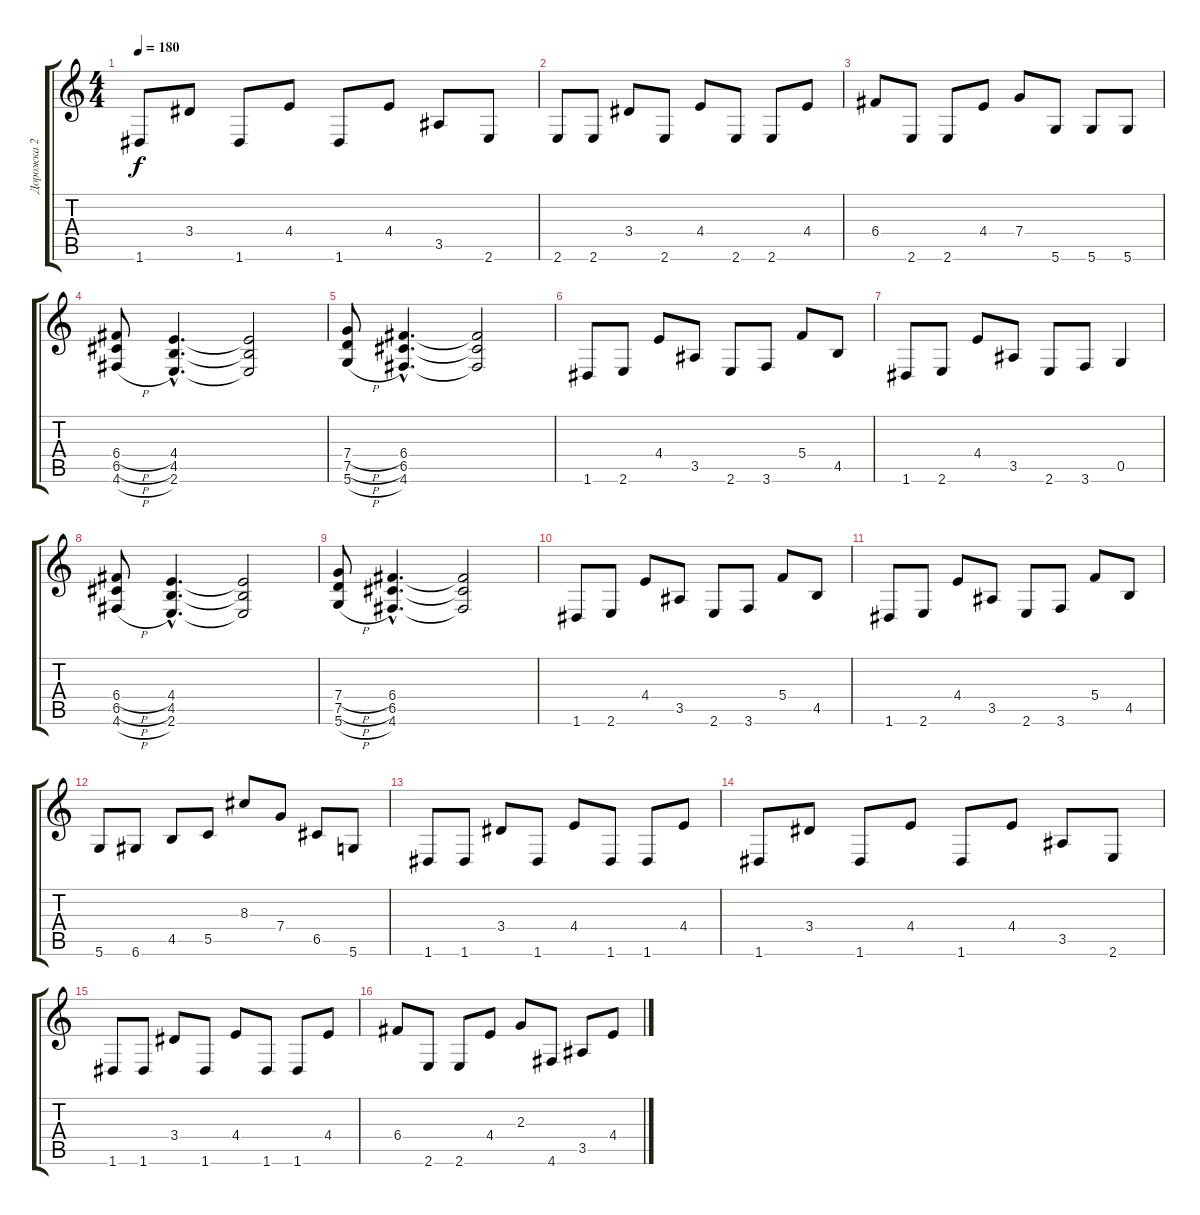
\track ("Дорожка 2" "Дорожка 2") {instrument distortionguitar}
\staff {score tabs}
\tuning (D4 A3 F3 C3 G2 D2) {hide}
\ts (4 4)
\tempo 180
\clef g2
\ks c
1.6.8{dy f} 3.4.8 1.6.8 4.4.8 1.6.8 4.4.8 3.5.8 2.6.8 |
2.6.8 2.6.8 3.4.8 2.6.8 4.4.8 2.6.8 2.6.8 4.4.8 |
6.4.8 2.6.8 2.6.8 4.4.8 7.4.8 5.6.8 5.6.8 5.6.8 |
(6.4{h} 6.5{h} 4.6{h}).8 (4.4{hac} 4.5{hac} 2.6{hac}).4{d} (4.4{t} 4.5{t} 2.6{t}).2 |
(7.4{h} 7.5{h} 5.6{h}).8 (6.4{hac} 6.5{hac} 4.6{hac}).4{d} (6.4{t} 6.5{t} 4.6{t}).2 |
1.6.8 2.6.8 4.4.8 3.5.8 2.6.8 3.6.8 5.4.8 4.5.8 |
1.6.8 2.6.8 4.4.8 3.5.8 2.6.8 3.6.8 0.5.4 |
(6.4{h} 6.5{h} 4.6{h}).8 (4.4{hac} 4.5{hac} 2.6{hac}).4{d} (4.4{t} 4.5{t} 2.6{t}).2 |
(7.4{h} 7.5{h} 5.6{h}).8 (6.4{hac} 6.5{hac} 4.6{hac}).4{d} (6.4{t} 6.5{t} 4.6{t}).2 |
1.6.8 2.6.8 4.4.8 3.5.8 2.6.8 3.6.8 5.4.8 4.5.8 |
1.6.8 2.6.8 4.4.8 3.5.8 2.6.8 3.6.8 5.4.8 4.5.8 |
5.6.8 6.6.8 4.5.8 5.5.8 8.3.8 7.4.8 6.5.8 5.6.8 |
1.6.8 1.6.8 3.4.8 1.6.8 4.4.8 1.6.8 1.6.8 4.4.8 |
1.6.8 3.4.8 1.6.8 4.4.8 1.6.8 4.4.8 3.5.8 2.6.8 |
1.6.8 1.6.8 3.4.8 1.6.8 4.4.8 1.6.8 1.6.8 4.4.8 |
6.4.8 2.6.8 2.6.8 4.4.8 2.3.8 4.6.8 3.5.8 4.4.8
